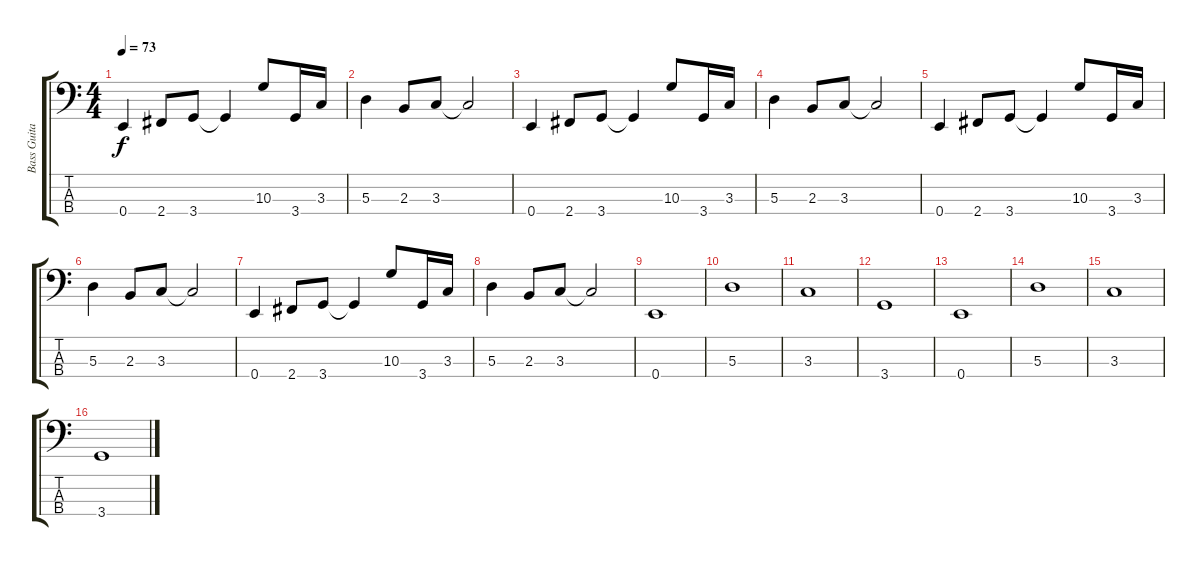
\track ("Bass Guitar" "Bass Guita") {instrument fretlessbass}
\staff {score tabs}
\tuning (G2 D2 A1 E1) {hide}
\ts (4 4)
\tempo 73
\clef f4
\ks c
0.4.4{dy f} 2.4.8 3.4.8 3.4{t}.4 10.3.8 3.4.16 3.3.16 |
5.3.4 2.3.8 3.3.8 3.3{t}.2 |
0.4.4 2.4.8 3.4.8 3.4{t}.4 10.3.8 3.4.16 3.3.16 |
5.3.4 2.3.8 3.3.8 3.3{t}.2 |
0.4.4 2.4.8 3.4.8 3.4{t}.4 10.3.8 3.4.16 3.3.16 |
5.3.4 2.3.8 3.3.8 3.3{t}.2 |
0.4.4 2.4.8 3.4.8 3.4{t}.4 10.3.8 3.4.16 3.3.16 |
5.3.4 2.3.8 3.3.8 3.3{t}.2 |
0.4.1 |
5.3.1 |
3.3.1 |
3.4.1 |
0.4.1 |
5.3.1{volume 8} |
3.3.1 |
3.4.1
